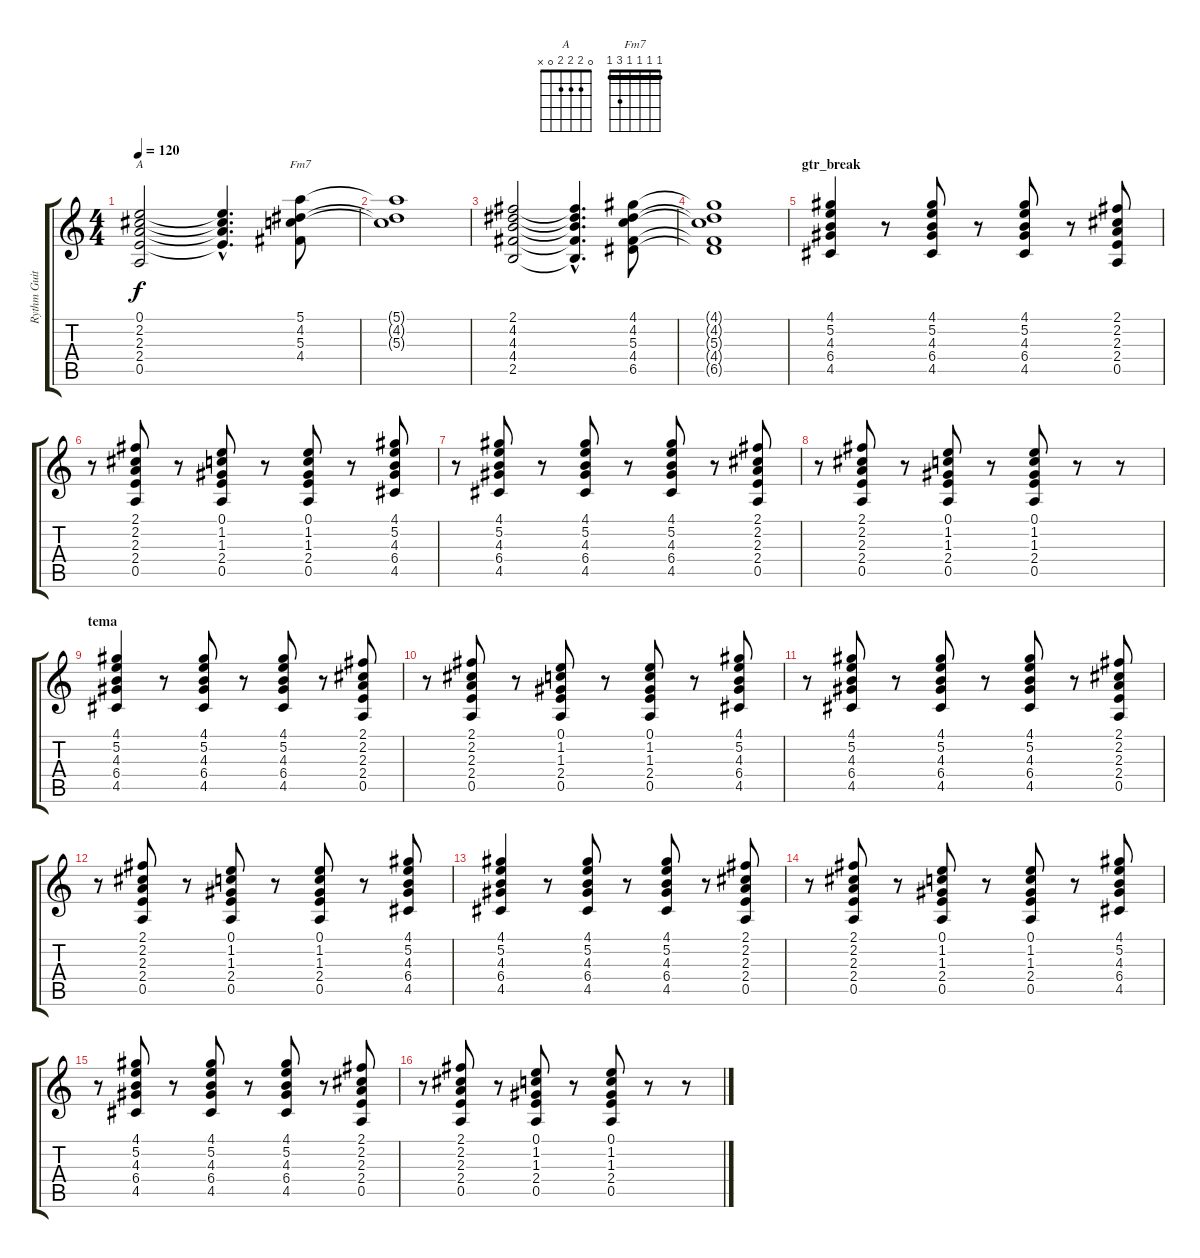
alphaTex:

\track ("Rythm Guitar" "Rythm Guit") {instrument electricguitarclean}
\staff {score tabs}
\tuning (E4 B3 G3 D3 A2 E2) {hide}
\chord ("A" 0 2 2 2 0 x)
\chord ("Fm7" 1 1 1 1 3 1) {barre 1}
\ts (4 4)
\tempo 120
\clef g2
\ks c
(0.1 2.2 2.3 2.4 0.5).2{ch "A" dy f} (0.1{hac t} 2.2{hac t} 2.3{hac t} 2.4{hac t}).4{d} (5.1 4.2 5.3 4.4).8{ch "Fm7"} |
(5.1{t} 4.2{t} 5.3{t}).1 |
(2.1 4.2 4.3 4.4 2.5).2 (2.1{hac t} 4.2{hac t} 4.3{hac t} 4.4{hac t} 2.5{hac t}).4{d} (4.1 4.2 5.3 4.4 6.5).8 |
(4.1{t} 4.2{t} 5.3{t} 4.4{t} 6.5{t}).1 |
\section ("" "gtr_break")
(4.1 5.2 4.3 6.4 4.5).4 r.8 (4.1 5.2 4.3 6.4 4.5).8 r.8 (4.1 5.2 4.3 6.4 4.5).8 r.8 (2.1 2.2 2.3 2.4 0.5).8 |
r.8 (2.1 2.2 2.3 2.4 0.5).8 r.8 (0.1 1.2 1.3 2.4 0.5).8 r.8 (0.1 1.2 1.3 2.4 0.5).8 r.8 (4.1 5.2 4.3 6.4 4.5).8 |
r.8 (4.1 5.2 4.3 6.4 4.5).8 r.8 (4.1 5.2 4.3 6.4 4.5).8 r.8 (4.1 5.2 4.3 6.4 4.5).8 r.8 (2.1 2.2 2.3 2.4 0.5).8 |
r.8 (2.1 2.2 2.3 2.4 0.5).8 r.8 (0.1 1.2 1.3 2.4 0.5).8 r.8 (0.1 1.2 1.3 2.4 0.5).8 r.8 r.8 |
\section ("" "tema")
(4.1 5.2 4.3 6.4 4.5).4 r.8 (4.1 5.2 4.3 6.4 4.5).8 r.8 (4.1 5.2 4.3 6.4 4.5).8 r.8 (2.1 2.2 2.3 2.4 0.5).8 |
r.8 (2.1 2.2 2.3 2.4 0.5).8 r.8 (0.1 1.2 1.3 2.4 0.5).8 r.8 (0.1 1.2 1.3 2.4 0.5).8 r.8 (4.1 5.2 4.3 6.4 4.5).8 |
r.8 (4.1 5.2 4.3 6.4 4.5).8 r.8 (4.1 5.2 4.3 6.4 4.5).8 r.8 (4.1 5.2 4.3 6.4 4.5).8 r.8 (2.1 2.2 2.3 2.4 0.5).8 |
r.8 (2.1 2.2 2.3 2.4 0.5).8 r.8 (0.1 1.2 1.3 2.4 0.5).8 r.8 (0.1 1.2 1.3 2.4 0.5).8 r.8 (4.1 5.2 4.3 6.4 4.5).8 |
(4.1 5.2 4.3 6.4 4.5).4 r.8 (4.1 5.2 4.3 6.4 4.5).8 r.8 (4.1 5.2 4.3 6.4 4.5).8 r.8 (2.1 2.2 2.3 2.4 0.5).8 |
r.8 (2.1 2.2 2.3 2.4 0.5).8 r.8 (0.1 1.2 1.3 2.4 0.5).8 r.8 (0.1 1.2 1.3 2.4 0.5).8 r.8 (4.1 5.2 4.3 6.4 4.5).8 |
r.8 (4.1 5.2 4.3 6.4 4.5).8 r.8 (4.1 5.2 4.3 6.4 4.5).8 r.8 (4.1 5.2 4.3 6.4 4.5).8 r.8 (2.1 2.2 2.3 2.4 0.5).8 |
r.8 (2.1 2.2 2.3 2.4 0.5).8 r.8 (0.1 1.2 1.3 2.4 0.5).8 r.8 (0.1 1.2 1.3 2.4 0.5).8 r.8 r.8
